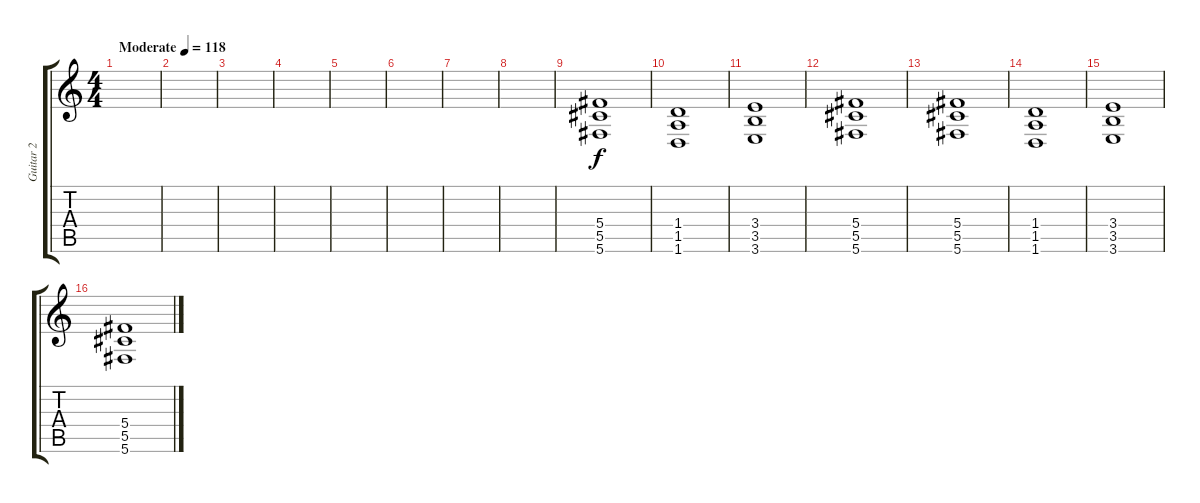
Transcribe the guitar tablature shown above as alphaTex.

\track ("Guitar 2" "Guitar 2") {instrument distortionguitar}
\staff {score tabs}
\tuning (Eb4 Bb3 Gb3 Db3 Ab2 Db2) {hide}
\ts (4 4)
\tempo (118 "Moderate")
\clef g2
\ks c
|
|
|
|
|
|
|
|
(5.4 5.5 5.6).1 |
(1.4 1.5 1.6).1 |
(3.4 3.5 3.6).1 |
(5.4 5.5 5.6).1 |
(5.4 5.5 5.6).1 |
(1.4 1.5 1.6).1 |
(3.4 3.5 3.6).1 |
(5.4 5.5 5.6).1
